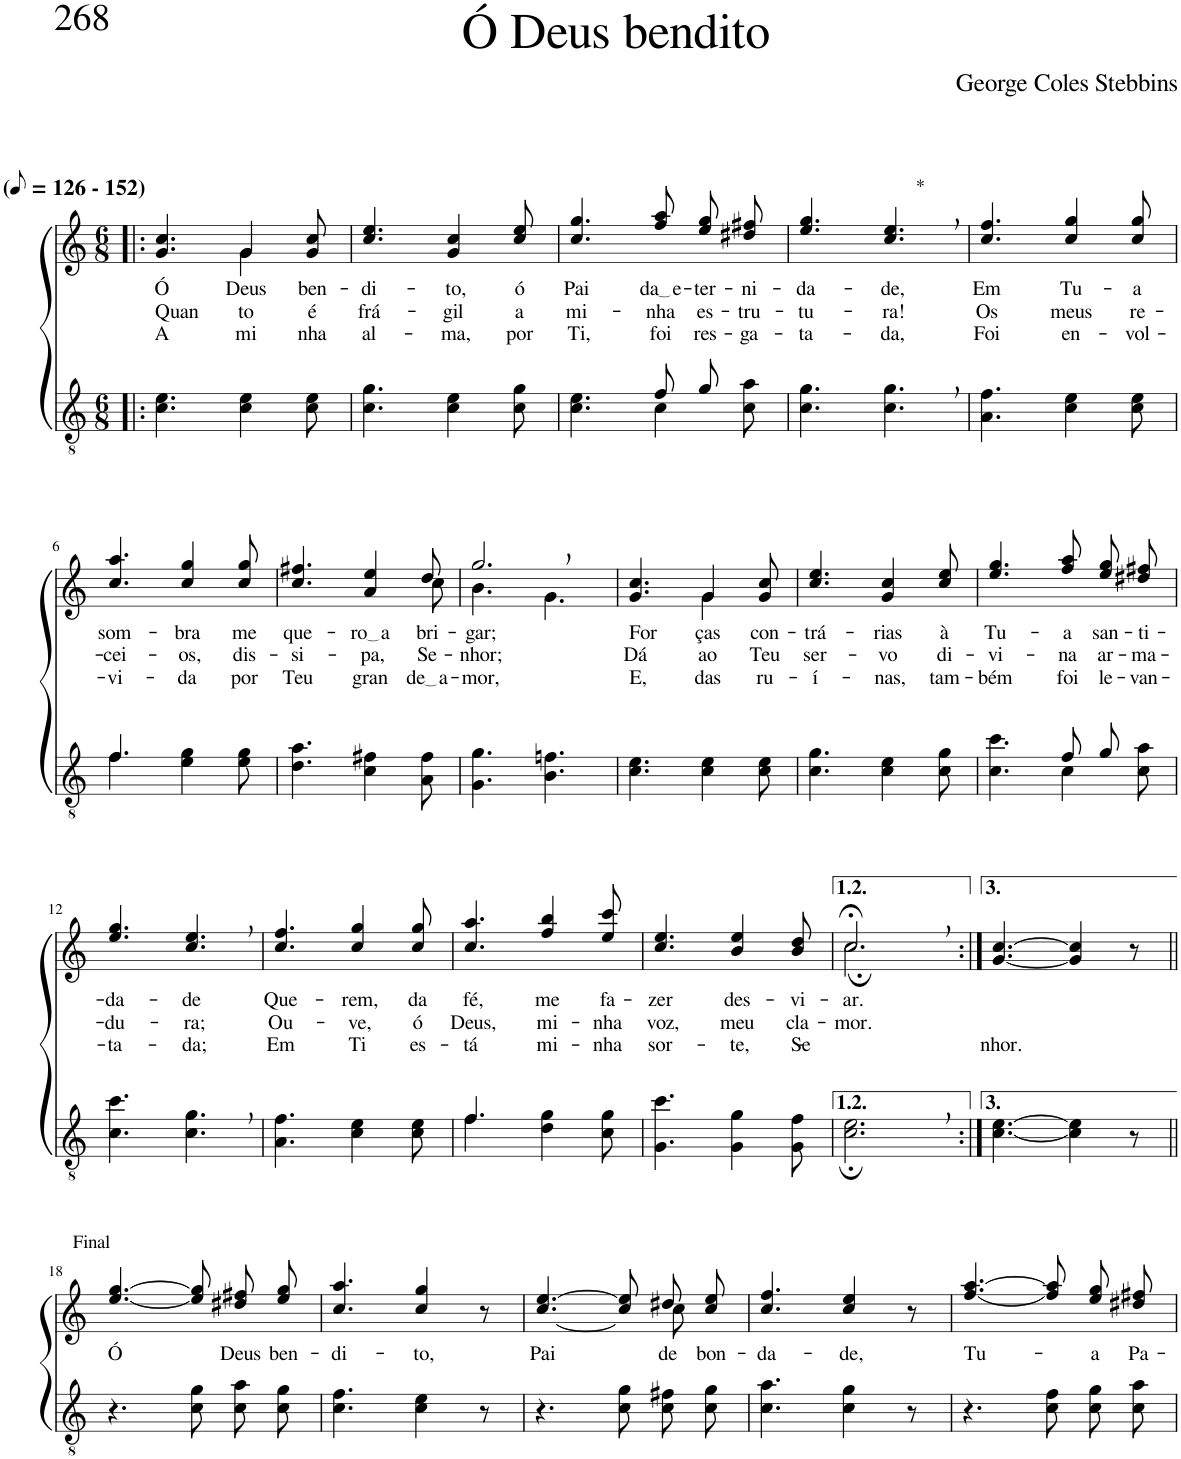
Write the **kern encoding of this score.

**kern	**kern	**text	**text	**text
*part2	*part1	*part1	*part1	*part1
*staff2	*staff1	*staff1	*staff1	*staff1
*I"Parte III e IV	*I"Parte I e II	*	*	*
*clefGv2	*clefG2	*	*	*
*Trd4c7	*Trd4c7	*	*	*
*k[]	*k[]	*	*	*
*M6/8	*M6/8	*	*	*
*MM63	*MM63	*	*	*
=1!|:	=1!|:	=1!|:	=1!|:	=1!|:
!	!LO:TX:a:B:t=(	!	!	!
!	!LO:TX:a:B:t=- 152)	!	!	!
!	!	!LO:LY:b	!LO:LY:b	!LO:LY:b
*	*^	*	*	*
4.c\ 4.e\	4.g/ 4.cc/	4.ryy	Ó	Quan-	A
!	!	!	!LO:LY:b	!LO:LY:b	!LO:LY:b
4c\ 4e\	4g/	4g\	Deus	-to	mi-
!	!	!	!LO:LY:b	!LO:LY:b	!LO:LY:b
8c\ 8e\	8g/ 8cc/	8ryy	ben-	é	-nha
=2	=2	=2	=2	=2	=2
!	!	!	!LO:LY:b	!LO:LY:b	!LO:LY:b
*	*v	*v	*	*	*
4.c\ 4.g\	4.cc/ 4.ee/	-di-	frá-	al-
!	!	!LO:LY:b	!LO:LY:b	!LO:LY:b
4c\ 4e\	4g/ 4cc/	-to,	-gil	-ma,
!	!	!LO:LY:b	!LO:LY:b	!LO:LY:b
8c\ 8g\	8cc/ 8ee/	ó	a	por
=3	=3	=3	=3	=3
*^	*	*	*	*
!	!	!	!LO:LY:b	!LO:LY:b	!LO:LY:b
4.ryy	4.c\ 4.e\	4.cc/ 4.gg/	Pai	mi-	Ti,
!	!	!	!LO:LY:b	!LO:LY:b	!LO:LY:b
8f/L	4c\	8ff\ 8aa\L	da e	-nha	foi
!	!	!	!LO:LY:b	!LO:LY:b	!LO:LY:b
8g/J	.	8ee\ 8gg\	-ter-	es-	res-
!	!	!	!LO:LY:b	!LO:LY:b	!LO:LY:b
8ryy	8c\ 8a\	8dd#X\ 8ff#X\J	-ni-	-tru-	-ga-
=4	=4	=4	=4	=4	=4
!	!	!	!LO:LY:b	!LO:LY:b	!LO:LY:b
*v	*v	*	*	*	*
4.c\ 4.g\	4.ee/ 4.gg/	-da-	-tu-	-ta-
!	!LO:TX:a:t=*	!	!	!
!	!	!LO:LY:b	!LO:LY:b	!LO:LY:b
4.c\, 4.g\,	4.cc/, 4.ee/,	-de,	-ra!	-da,
=5	=5	=5	=5	=5
!	!	!LO:LY:b	!LO:LY:b	!LO:LY:b
4.A\ 4.f\	4.cc/ 4.ff/	Em	Os	Foi
!	!	!LO:LY:b	!LO:LY:b	!LO:LY:b
4c\ 4e\	4cc/ 4gg/	Tu-	meus	en-
!	!	!LO:LY:b	!LO:LY:b	!LO:LY:b
8c\ 8e\	8cc/ 8gg/	-a	re-	-vol-
!!LO:LB:g=z
=6	=6	=6	=6	=6
*^	*	*	*	*
!	!	!	!LO:LY:b	!LO:LY:b	!LO:LY:b
4.f/	4.f\	4.cc/ 4.aa/	som-	-cei-	-vi-
!	!	!	!LO:LY:b	!LO:LY:b	!LO:LY:b
4.ryy	4e\ 4g\	4cc/ 4gg/	-bra	-os,	-da
!	!	!	!LO:LY:b	!LO:LY:b	!LO:LY:b
.	8e\ 8g\	8cc/ 8gg/	me	dis-	por
=7	=7	=7	=7	=7	=7
!	!	!	!LO:LY:b	!LO:LY:b	!LO:LY:b
*v	*v	*^	*	*	*
4.d\ 4.a\	4.cc/ 4.ff#X/	8ryy	que-	-si-	Teu
!	!	!	!LO:LY:b	!LO:LY:b	!LO:LY:b
*	*v	*v	*	*	*
4c\ 4f#X\	4a/ 4ee/	ro a	-pa,	gran-
*	*^	*	*	*
!	!	!	!LO:LY:b	!LO:LY:b	!LO:LY:b
8A\ 8f#\	8dd/	8cc\	bri-	Se-	de a
=8	=8	=8	=8	=8	=8
!	!	!	!LO:LY:b	!LO:LY:b	!LO:LY:b
4.G\ 4.g\	2.gg,/	4.b\	-gar;	-nhor;	-mor,
4.B\ 4.fn\	.	4.g\	.	.	.
=9	=9	=9	=9	=9	=9
!	!	!	!LO:LY:b	!LO:LY:b	!LO:LY:b
4.c\ 4.e\	4.g/ 4.cc/	4.ryy	For-	Dá	E,
!	!	!	!LO:LY:b	!LO:LY:b	!LO:LY:b
4c\ 4e\	4g/	4g\	-ças	ao	das
!	!	!	!LO:LY:b	!LO:LY:b	!LO:LY:b
8c\ 8e\	8g/ 8cc/	8ryy	con-	Teu	ru-
=10	=10	=10	=10	=10	=10
!	!	!	!LO:LY:b	!LO:LY:b	!LO:LY:b
*	*v	*v	*	*	*
4.c\ 4.g\	4.cc/ 4.ee/	-trá-	ser-	-í-
!	!	!LO:LY:b	!LO:LY:b	!LO:LY:b
4c\ 4e\	4g/ 4cc/	-rias	-vo	nas,
!	!	!LO:LY:b	!LO:LY:b	!LO:LY:b
8c\ 8g\	8cc/ 8ee/	à	di-	tam-
=11	=11	=11	=11	=11
*^	*	*	*	*
!	!	!	!LO:LY:b	!LO:LY:b	!LO:LY:b
4.ryy	4.c\ 4.cc\	4.ee/ 4.gg/	Tu-	-vi-	-bém
!	!	!	!LO:LY:b	!LO:LY:b	!LO:LY:b
8f/L	4c\	8ff\ 8aa\L	-a	-na	foi
!	!	!	!LO:LY:b	!LO:LY:b	!LO:LY:b
8g/J	.	8ee\ 8gg\	san-	ar-	le-
!	!	!	!LO:LY:b	!LO:LY:b	!LO:LY:b
8ryy	8c\ 8a\	8dd#X\ 8ff#X\J	-ti-	-ma-	-van-
!!LO:LB:g=z
=12	=12	=12	=12	=12	=12
!	!	!	!LO:LY:b	!LO:LY:b	!LO:LY:b
*v	*v	*	*	*	*
4.c\ 4.cc\	4.ee/ 4.gg/	-da-	-du-	-ta-
!	!	!LO:LY:b	!LO:LY:b	!LO:LY:b
4.c\, 4.g\,	4.cc/, 4.ee/,	-de	-ra;	-da;
=13	=13	=13	=13	=13
!	!	!LO:LY:b	!LO:LY:b	!LO:LY:b
4.A\ 4.f\	4.cc/ 4.ff/	Que-	Ou-	Em
!	!	!LO:LY:b	!LO:LY:b	!LO:LY:b
4c\ 4e\	4cc/ 4gg/	-rem,	-ve,	Ti
!	!	!LO:LY:b	!LO:LY:b	!LO:LY:b
8c\ 8e\	8cc/ 8gg/	da	ó	es-
=14	=14	=14	=14	=14
*^	*	*	*	*
!	!	!	!LO:LY:b	!LO:LY:b	!LO:LY:b
4.f/	4.f\	4.cc/ 4.aa/	fé,	Deus,	-tá
!	!	!	!LO:LY:b	!LO:LY:b	!LO:LY:b
4.ryy	4d\ 4g\	4ff/ 4bb/	me	mi-	mi-
!	!	!	!LO:LY:b	!LO:LY:b	!LO:LY:b
.	8c\ 8g\	8ee/ 8ccc/	fa-	-nha	-nha
=15	=15	=15	=15	=15	=15
!	!	!	!LO:LY:b	!LO:LY:b	!LO:LY:b
*v	*v	*	*	*	*
4.G\ 4.cc\	4.cc/ 4.ee/	-zer	voz,	sor-
!	!	!LO:LY:b	!LO:LY:b	!LO:LY:b
4G\ 4g\	4b/ 4ee/	des-	meu	-te,
!	!	!LO:LY:b	!LO:LY:b	!LO:LY:b
8G\ 8f\	8b/ 8dd/	-vi-	cla-	Se-
=16	=16	=16	=16	=16
!	!	!LO:LY:b	!LO:LY:b	!
*	*^	*	*	*
2.c\;, 2.e\;,	2.cc;<,\	2.cc;/	-ar.	-mor.	.
=17:|!	=17:|!	=17:|!	=17:|!	=17:|!	=17:|!
!	!	!	!	!	!LO:LY:b
*	*v	*v	*	*	*
[4.c\ [4.e\	[4.g/ [4.cc/	.	.	-nhor.
4c\] 4e\]	4g/] 4cc/]	.	.	.
8r	8r	.	.	.
!!LO:LB:g=z
=18||	=18||	=18||	=18||	=18||
!	!LO:TX:a:t=Final	!	!	!
!	!	!LO:LY:b	!	!
4.r	[4.ee/ [4.gg/	Ó	.	.
8c\ 8g\L	8ee]\ 8gg]\L	.	.	.
!	!	!LO:LY:b	!	!
8c\ 8a\	8dd#X\ 8ff#X\	Deus	.	.
!	!	!LO:LY:b	!	!
8c\ 8g\J	8ee\ 8gg\J	ben-	.	.
=19	=19	=19	=19	=19
!	!	!LO:LY:b	!	!
4.c\ 4.f\	4.cc/ 4.aa/	-di-	.	.
!	!	!LO:LY:b	!	!
4c\ 4e\	4cc/ 4gg/	-to,	.	.
8r	8r	.	.	.
=20	=20	=20	=20	=20
!	!	!LO:LY:b	!	!
*	*^	*	*	*
4.r	[4.cc/ [4.ee/	2ryy	Pai	.	.
8c\ 8g\L	8cc]\ 8ee]\L	.	.	.	.
!	!	!	!LO:LY:b	!	!
8c\ 8f#X\	8dd#X\	8cc\	de	.	.
!	!	!	!LO:LY:b	!	!
8c\ 8g\J	8cc\ 8ee\J	8ryy	bon-	.	.
=21	=21	=21	=21	=21	=21
!	!	!	!LO:LY:b	!	!
*	*v	*v	*	*	*
4.c\ 4.a\	4.cc/ 4.ff/	-da-	.	.
!	!	!LO:LY:b	!	!
4c\ 4g\	4cc/ 4ee/	-de,	.	.
8r	8r	.	.	.
=22	=22	=22	=22	=22
!	!	!LO:LY:b	!	!
4.r	[4.ff/ [4.aa/	Tu-	.	.
8c\ 8f\L	8ff]\ 8aa]\L	.	.	.
!	!	!LO:LY:b	!	!
8c\ 8g\	8ee\ 8gg\	a	.	.
!	!	!LO:LY:b	!	!
8c\ 8a\J	8dd#X\ 8ff#X\J	Pa-	.	.
=	=	=	=	=
*-	*-	*-	*-	*-
